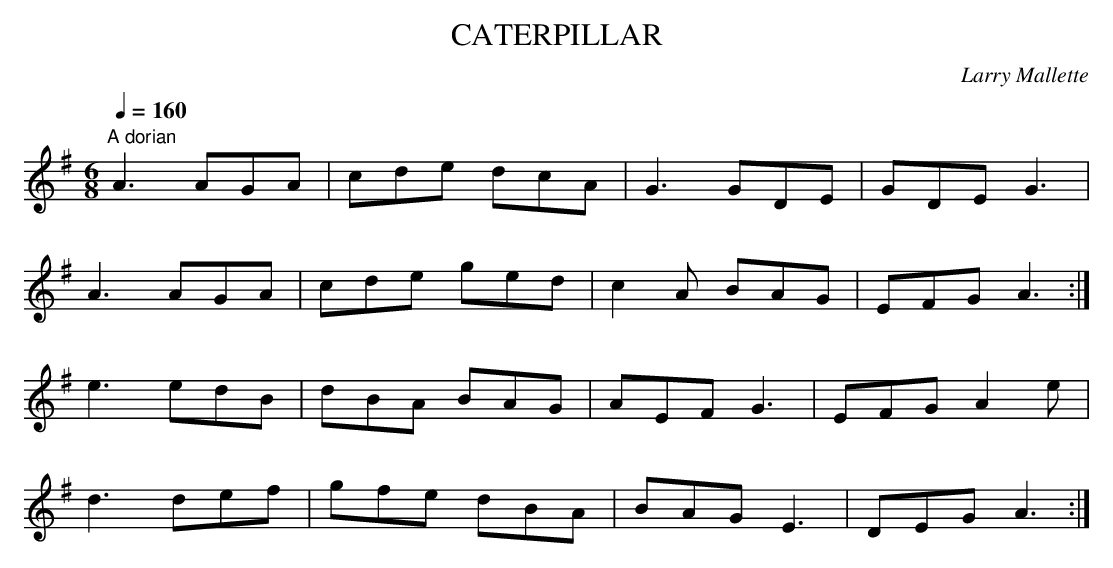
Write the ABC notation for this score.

X:1
T:CATERPILLAR
C:Larry Mallette
L:1/8
M:6/8
Q:1/4=160
K:G
"A dorian"
A3 AGA|cde dcA|G3 GDE|GDE G3|
A3 AGA|cde ged|c2A BAG|EFG A3:|
e3 edB|dBA BAG|AEF G3|EFG A2e|
d3 def|gfe dBA|BAG E3|DEG A3:|
